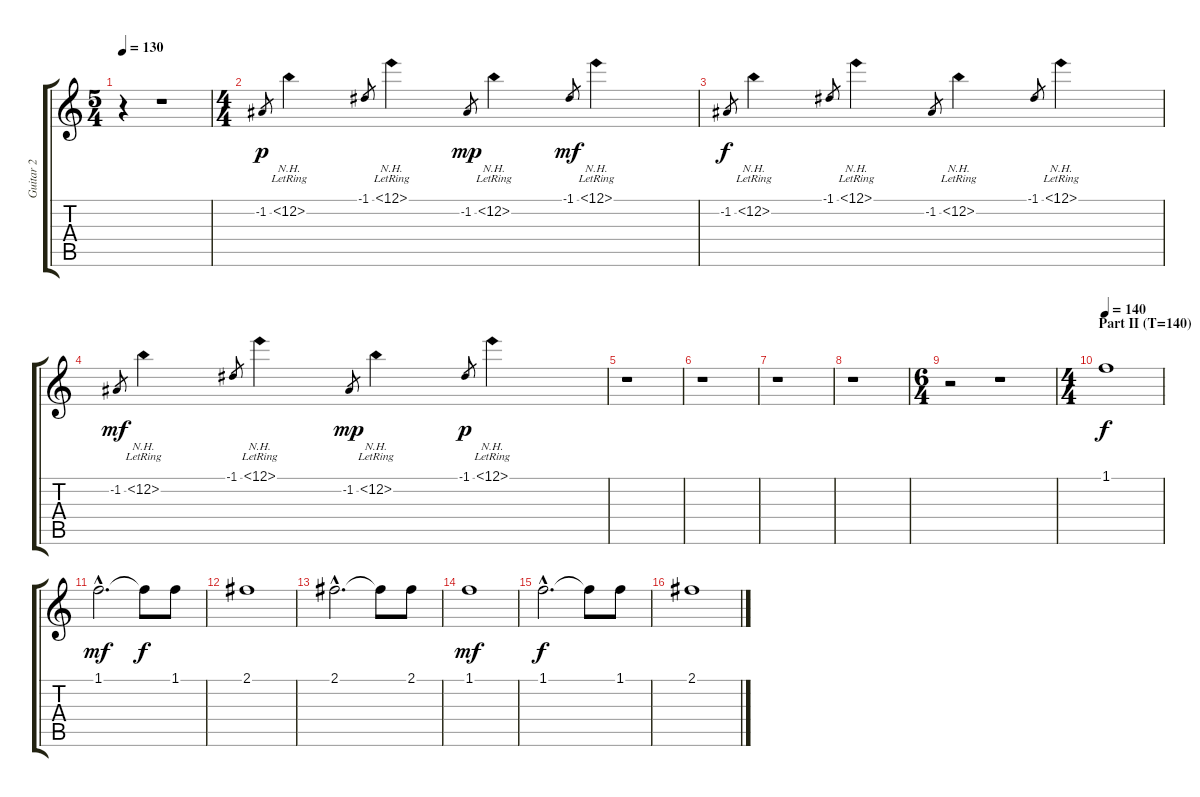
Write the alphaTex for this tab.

\track ("Guitar 2" "Guitar 2") {instrument acousticguitarsteel}
\staff {score tabs}
\tuning (E4 B3 G3 D3 A2 E2) {hide}
\ts (5 4)
\tempo 130
\clef g2
\ks c
r.4{dy pp} r.1 |
\ts (4 4)
-1.2.8{gr dy p} 12.2{nh lr}.4 -1.1.8{gr} 12.1{nh lr}.4 -1.2.8{gr dy mp} 12.2{nh lr}.4 -1.1.8{gr dy mf} 12.1{nh lr}.4 |
-1.2.8{gr dy f} 12.2{nh lr}.4 -1.1.8{gr} 12.1{nh lr}.4 -1.2.8{gr} 12.2{nh lr}.4 -1.1.8{gr} 12.1{nh lr}.4 |
-1.2.8{gr dy mf} 12.2{nh lr}.4 -1.1.8{gr} 12.1{nh lr}.4 -1.2.8{gr dy mp} 12.2{nh lr}.4 -1.1.8{gr dy p} 12.1{nh lr}.4 |
r.1 |
r.1 |
r.1 |
r.1 |
\ts (6 4)
r.2 r.1 |
\ts (4 4)
\section ("" "Part II (T=140)")
\tempo 140
1.1.1{dy f} |
1.1{hac}.2{d dy mf} 1.1{t}.8{dy f} 1.1.8 |
2.1.1 |
2.1{hac}.2{d} 2.1{t}.8 2.1.8 |
1.1.1{dy mf} |
1.1{hac}.2{d dy f} 1.1{t}.8 1.1.8 |
2.1.1
